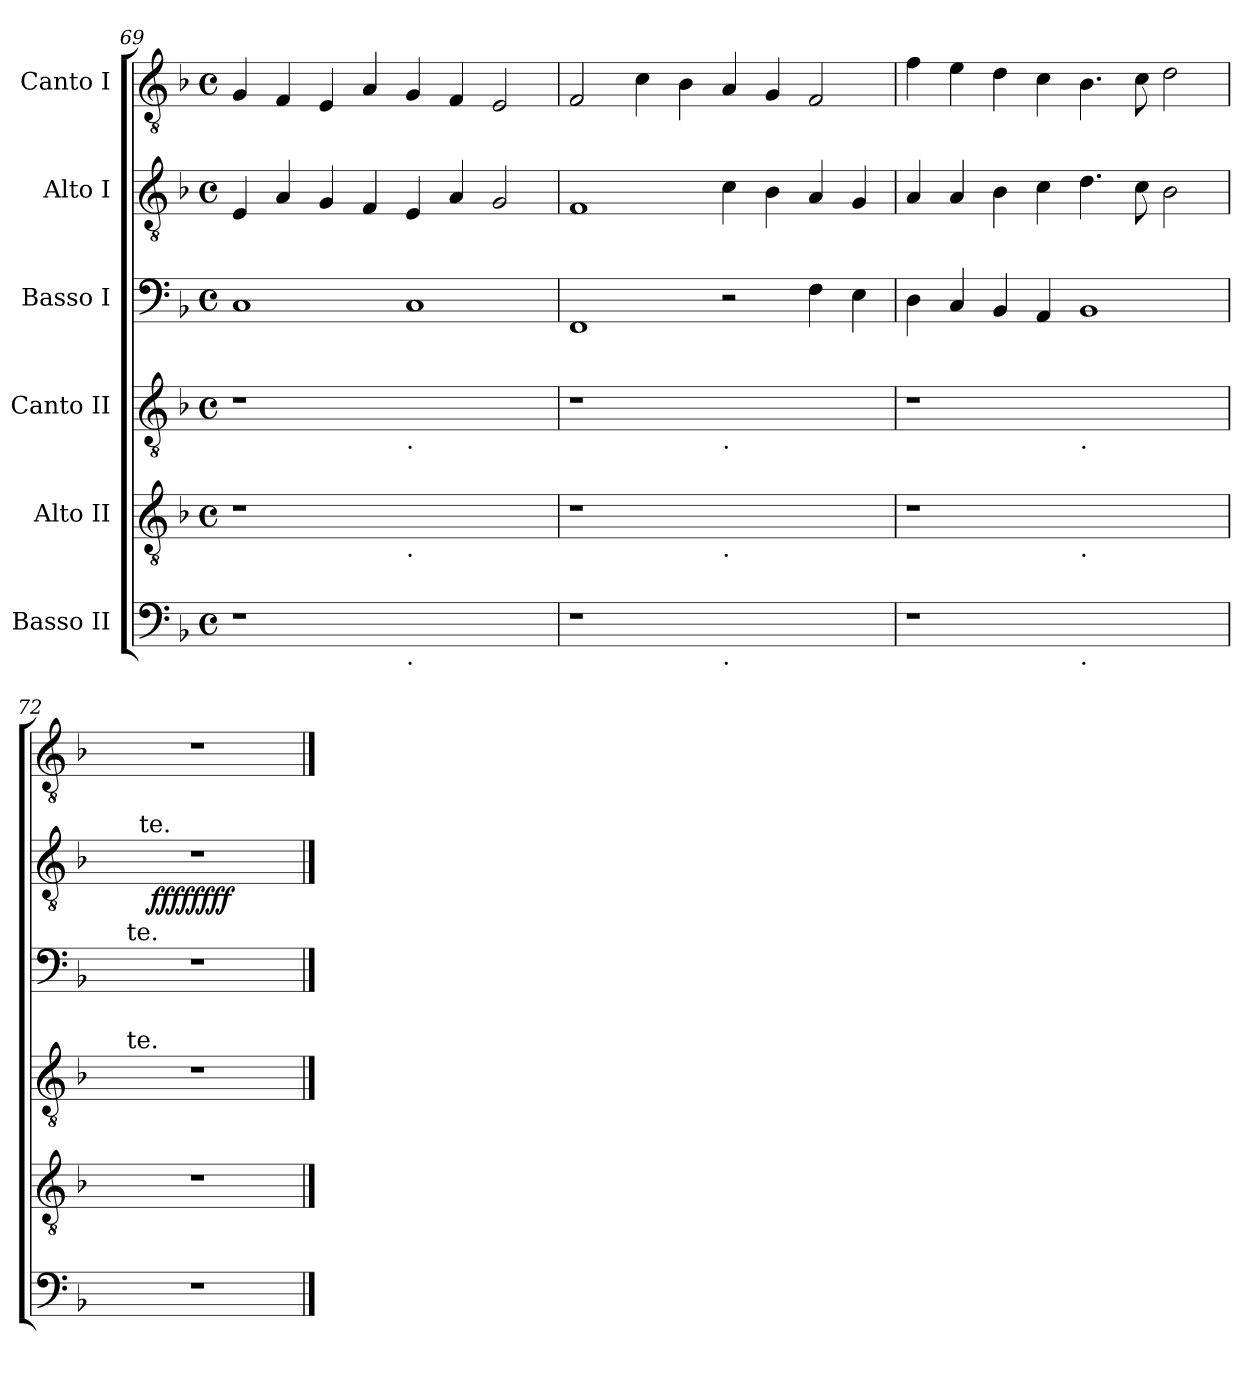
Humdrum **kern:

**kern	**kern	**kern	**kern	**kern	**dynam	**kern
*part6	*part5	*part4	*part3	*part2	*part2	*part1
*staff6	*staff5	*staff4	*staff3	*staff2	*staff2	*staff1
*I"Basso II	*I"Alto II	*I"Canto II	*I"Basso I	*I"Alto I	*	*I"Canto I
*clefF4	*clefGv2	*clefGv2	*clefF4	*clefGv2	*	*clefGv2
*k[b-]	*k[b-]	*k[b-]	*k[b-]	*k[b-]	*	*k[b-]
*F:	*F:	*F:	*F:	*F:	*	*F:
*M4/4	*M4/4	*M4/4	*M4/4	*M4/4	*	*M4/4
*met(c)	*met(c)	*met(c)	*met(c)	*met(c)	*	*met(c)
=69	=69	=69	=69	=69	=69	=69
1r	1r	1r	1C	4E/	.	4G/
.	.	.	.	4A/	.	4F/
.	.	.	.	4G/	.	4E/
.	.	.	.	4F/	.	4A/
!	!	!LO:TX:b:t=.	!	!	!	!
!	!LO:TX:b:t=.	!	!	!	!	!
!LO:TX:b:t=.	!	!	!	!	!	!
1ryy	1ryy	1ryy	1C	4E/	.	4G/
.	.	.	.	4A/	.	4F/
.	.	.	.	2G/	.	2E/
=70	=70	=70	=70	=70	=70	=70
1r	1r	1r	1FF	1F	.	2F/
.	.	.	.	.	.	4c\
.	.	.	.	.	.	4B-\
!	!	!LO:TX:b:t=.	!	!	!	!
!	!LO:TX:b:t=.	!	!	!	!	!
!LO:TX:b:t=.	!	!	!	!	!	!
1ryy	1ryy	1ryy	2r	4c\	.	4A/
.	.	.	.	4B-\	.	4G/
.	.	.	4F\	4A/	.	2F/
.	.	.	4E\	4G/	.	.
=71	=71	=71	=71	=71	=71	=71
1r	1r	1r	4D\	4A/	.	4f\
.	.	.	4C/	4A/	.	4e\
.	.	.	4BB-/	4B-\	.	4d\
.	.	.	4AA/	4c\	.	4c\
!	!	!LO:TX:b:t=.	!	!	!	!
!	!LO:TX:b:t=.	!	!	!	!	!
!LO:TX:b:t=.	!	!	!	!	!	!
1ryy	1ryy	1ryy	1BB-	4.d\	.	4.B-\
.	.	.	.	8c\	.	8c\
.	.	.	.	2B-\	.	2d\
=72	=72	=72	=72	=72	=72	=72
*	*	*^	*^	*^	*	*
*	*	*	*	*	*	*	*^	*	*
1r	1r	1r	8ryy	1r	8ryy	1r	8.ryy	8ryy	.	1r
!	!	!	!	!	!LO:TX:a:t=te.	!	!	!	!	!
!	!	!	!LO:TX:a:t=te.	!	!	!	!	!	!	!
.	.	.	2..ryy	.	2..ryy	.	.	32ryy	.	.
!	!	!	!	!	!	!	!	!LO:TX:a:t=te.	!	!
.	.	.	.	.	.	.	.	2ryy	.	.
!	!	!	!	!	!	!	!	!	!LO:DY:b	!
!	!	!	!	!	!	!	!	!	!LO:DY:n=1:b	!
.	.	.	.	.	.	.	2ryy	.	ffff ffff	.
.	.	.	.	.	.	.	.	4ryy	.	.
.	.	.	.	.	.	.	4ryy	.	.	.
.	.	.	.	.	.	.	.	16.ryy	.	.
.	.	.	.	.	.	.	16ryy	.	.	.
*	*	*v	*v	*	*	*v	*v	*v	*	*
*	*	*	*v	*v	*	*	*
==	==	==	==	==	==	==
*-	*-	*-	*-	*-	*-	*-
